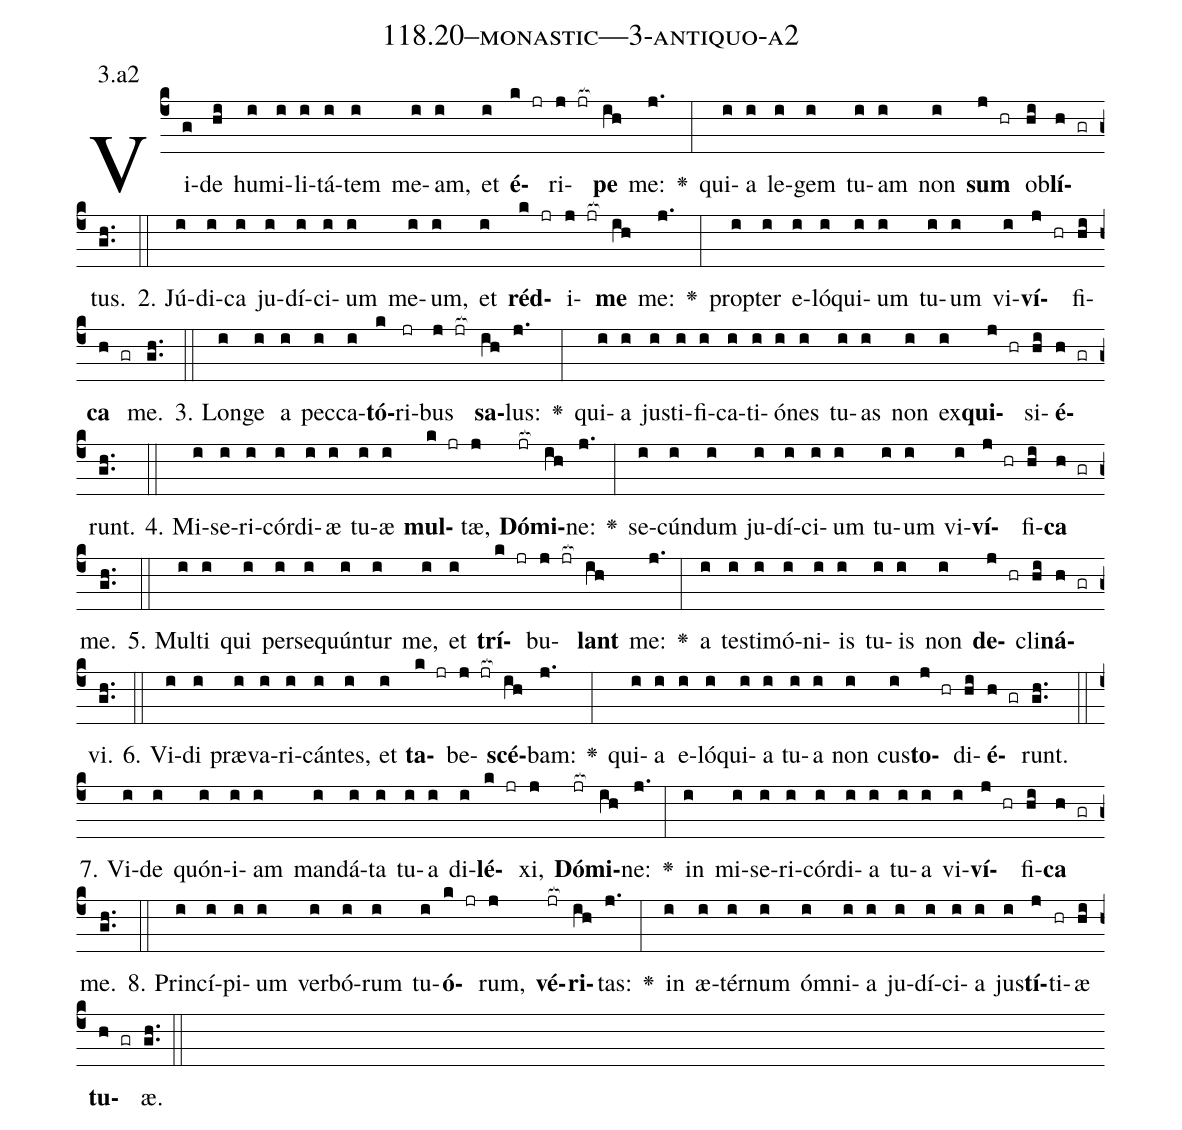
name: 118.20--monastic---3-antiquo-a2;
annotation: 3.a2;
%%
(c4)Vi(g)de(hi) hu(i)mi(i)li(i)tá(i)tem(i) me(i)am,(i) et(i) <b>é</b>(k jr)ri(j jr[ocb:1{])<b>pe</b>(ih[ocb:0}]) me:(j.) <v>\greheightstar</v>(:) qui(i)a(i) le(i)gem(i) tu(i)am(i) non(i) <b>sum</b>(j hr) ob(hi)<b>lí</b>(h gr)tus.(gh..) (::)
2. Jú(i)di(i)ca(i) ju(i)dí(i)ci(i)um(i) me(i)um,(i) et(i) <b>réd</b>(k jr)i(j jr[ocb:1{])<b>me</b>(ih[ocb:0}]) me:(j.) <v>\greheightstar</v>(:) prop(i)ter(i) e(i)ló(i)qui(i)um(i) tu(i)um(i) vi(i)<b>ví</b>(j hr)fi(hi)<b>ca</b>(h gr) me.(gh..) (::)
3. Lon(i)ge(i) a(i) pec(i)ca(i)<b>tó</b>(k)ri(jr)bus(j jr[ocb:1{]) <b>sa</b>(ih[ocb:0}])lus:(j.) <v>\greheightstar</v>(:) qui(i)a(i) jus(i)ti(i)fi(i)ca(i)ti(i)ó(i)nes(i) tu(i)as(i) non(i) ex(i)<b>qui</b>(j hr)si(hi)<b>é</b>(h gr)runt.(gh..) (::)
4. Mi(i)se(i)ri(i)cór(i)di(i)æ(i) tu(i)æ(i) <b>mul</b>(k jr)tæ,(j) <b>Dó</b>(jr[ocb:1{])<b>mi</b>(ih[ocb:0}])ne:(j.) <v>\greheightstar</v>(:) se(i)cún(i)dum(i) ju(i)dí(i)ci(i)um(i) tu(i)um(i) vi(i)<b>ví</b>(j hr)fi(hi)<b>ca</b>(h gr) me.(gh..) (::)
5. Mul(i)ti(i) qui(i) per(i)se(i)quún(i)tur(i) me,(i) et(i) <b>trí</b>(k jr)bu(j jr[ocb:1{])<b>lant</b>(ih[ocb:0}]) me:(j.) <v>\greheightstar</v>(:) a(i) tes(i)ti(i)mó(i)ni(i)is(i) tu(i)is(i) non(i) <b>de</b>(j hr)cli(hi)<b>ná</b>(h gr)vi.(gh..) (::)
6. Vi(i)di(i) præ(i)va(i)ri(i)cán(i)tes,(i) et(i) <b>ta</b>(k jr)be(j jr[ocb:1{])<b>scé</b>(ih[ocb:0}])bam:(j.) <v>\greheightstar</v>(:) qui(i)a(i) e(i)ló(i)qui(i)a(i) tu(i)a(i) non(i) cus(i)<b>to</b>(j hr)di(hi)<b>é</b>(h gr)runt.(gh..) (::)
7. Vi(i)de(i) quón(i)i(i)am(i) man(i)dá(i)ta(i) tu(i)a(i) di(i)<b>lé</b>(k jr)xi,(j) <b>Dó</b>(jr[ocb:1{])<b>mi</b>(ih[ocb:0}])ne:(j.) <v>\greheightstar</v>(:) in(i) mi(i)se(i)ri(i)cór(i)di(i)a(i) tu(i)a(i) vi(i)<b>ví</b>(j hr)fi(hi)<b>ca</b>(h gr) me.(gh..) (::)
8. Prin(i)cí(i)pi(i)um(i) ver(i)bó(i)rum(i) tu(i)<b>ó</b>(k jr)rum,(j) <b>vé</b>(jr[ocb:1{])<b>ri</b>(ih[ocb:0}])tas:(j.) <v>\greheightstar</v>(:) in(i) æ(i)tér(i)num(i) óm(i)ni(i)a(i) ju(i)dí(i)ci(i)a(i) jus(i)<b>tí</b>(j)ti(hr)æ(hi) <b>tu</b>(h gr)æ.(gh..) (::)
